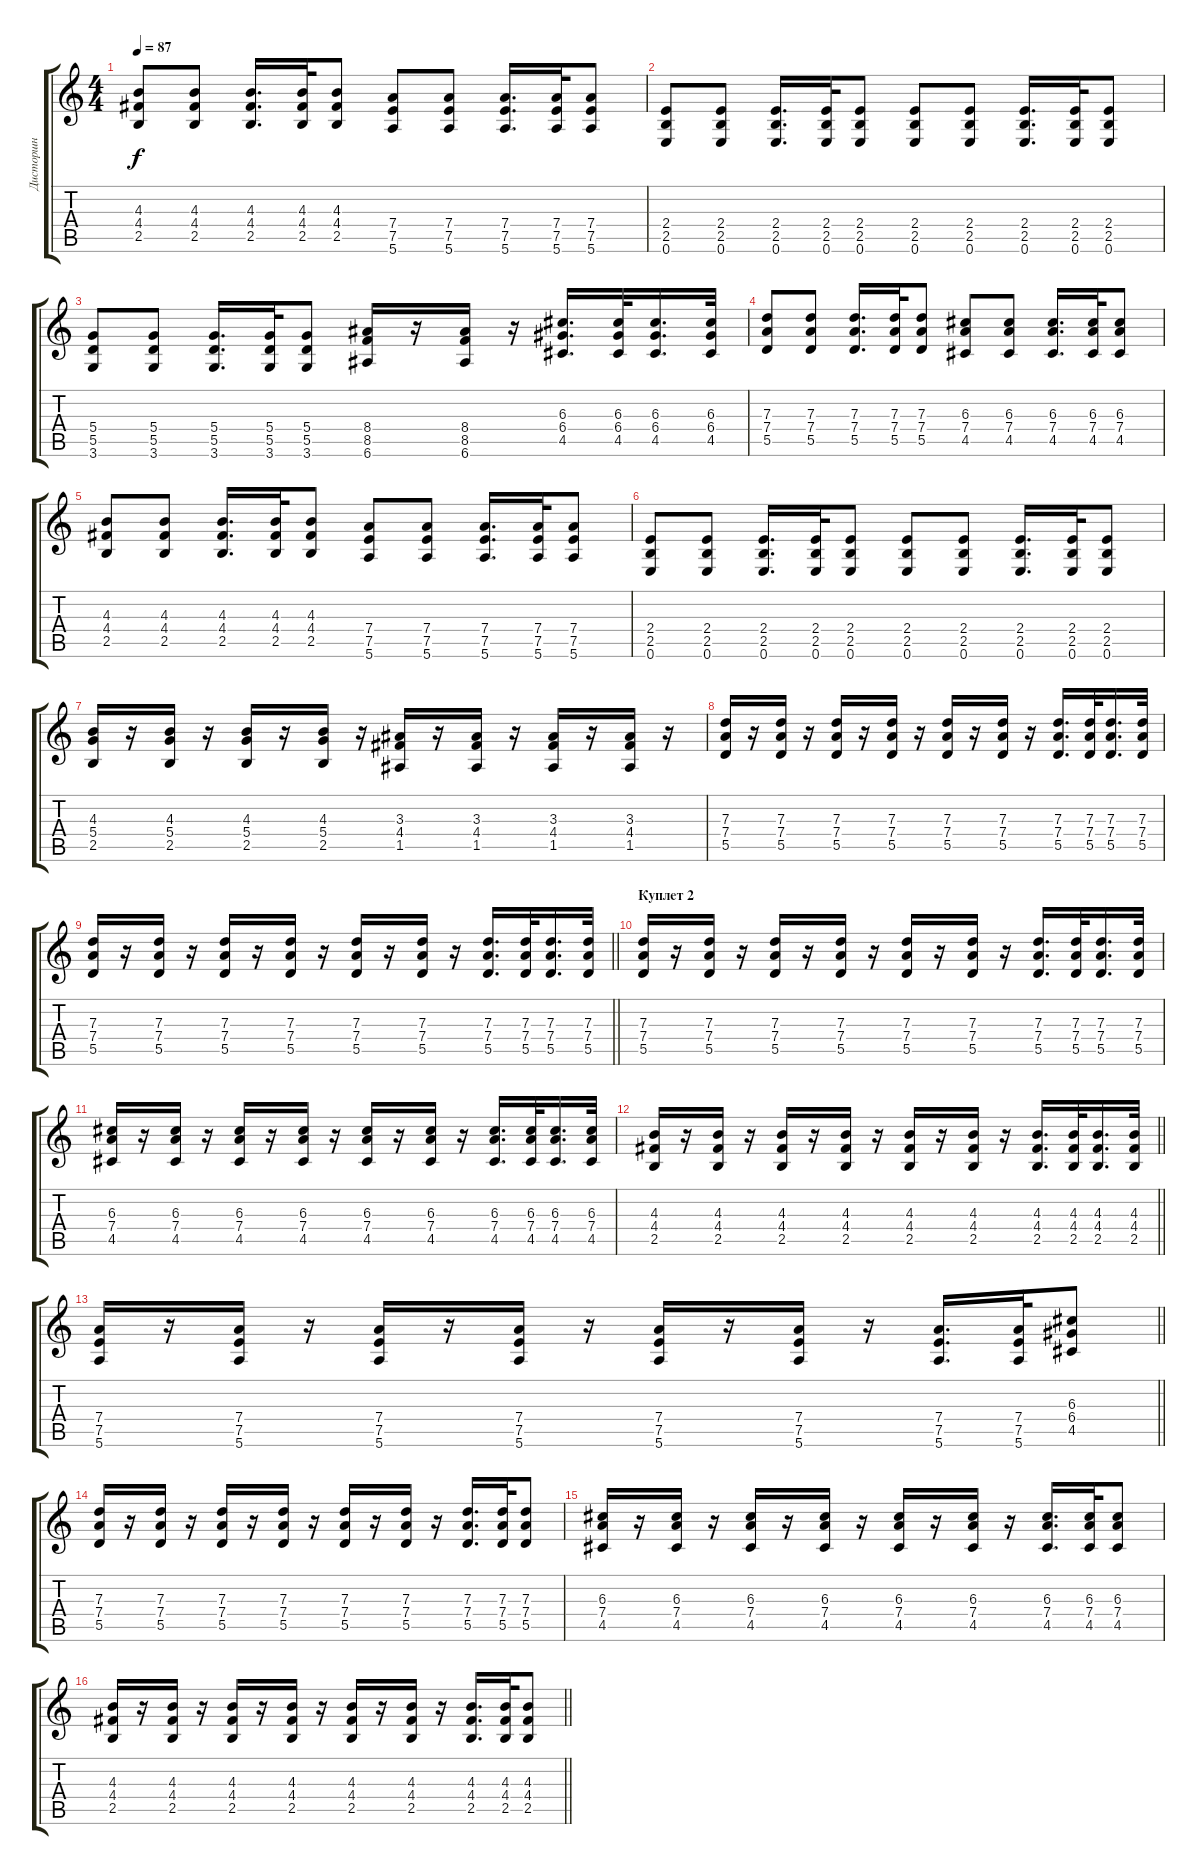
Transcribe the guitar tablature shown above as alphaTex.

\track ("Дисторшн" "Дисторшн") {instrument overdrivenguitar}
\staff {score tabs}
\tuning (E4 B3 G3 D3 A2 E2) {hide}
\ts (4 4)
\tempo 87
\clef g2
\ks c
(4.3 4.4 2.5).8{dy f} (4.3 4.4 2.5).8 (4.3 4.4 2.5).16{d} (4.3 4.4 2.5).32 (4.3 4.4 2.5).8 (7.4 7.5 5.6).8 (7.4 7.5 5.6).8 (7.4 7.5 5.6).16{d} (7.4 7.5 5.6).32 (7.4 7.5 5.6).8 |
(2.4 2.5 0.6).8 (2.4 2.5 0.6).8 (2.4 2.5 0.6).16{d} (2.4 2.5 0.6).32 (2.4 2.5 0.6).8 (2.4 2.5 0.6).8 (2.4 2.5 0.6).8 (2.4 2.5 0.6).16{d} (2.4 2.5 0.6).32 (2.4 2.5 0.6).8 |
(5.4 5.5 3.6).8 (5.4 5.5 3.6).8 (5.4 5.5 3.6).16{d} (5.4 5.5 3.6).32 (5.4 5.5 3.6).8 (8.4 8.5 6.6).16 r.16 (8.4 8.5 6.6).16 r.16 (6.3 6.4 4.5).16{d} (6.3 6.4 4.5).32 (6.3 6.4 4.5).16{d} (6.3 6.4 4.5).32 |
(7.3 7.4 5.5).8 (7.3 7.4 5.5).8 (7.3 7.4 5.5).16{d} (7.3 7.4 5.5).32 (7.3 7.4 5.5).8 (6.3 7.4 4.5).8 (6.3 7.4 4.5).8 (6.3 7.4 4.5).16{d} (6.3 7.4 4.5).32 (6.3 7.4 4.5).8 |
(4.3 4.4 2.5).8 (4.3 4.4 2.5).8 (4.3 4.4 2.5).16{d} (4.3 4.4 2.5).32 (4.3 4.4 2.5).8 (7.4 7.5 5.6).8 (7.4 7.5 5.6).8 (7.4 7.5 5.6).16{d} (7.4 7.5 5.6).32 (7.4 7.5 5.6).8 |
(2.4 2.5 0.6).8 (2.4 2.5 0.6).8 (2.4 2.5 0.6).16{d} (2.4 2.5 0.6).32 (2.4 2.5 0.6).8 (2.4 2.5 0.6).8 (2.4 2.5 0.6).8 (2.4 2.5 0.6).16{d} (2.4 2.5 0.6).32 (2.4 2.5 0.6).8 |
(4.3 5.4 2.5).16 r.16 (4.3 5.4 2.5).16 r.16 (4.3 5.4 2.5).16 r.16 (4.3 5.4 2.5).16 r.16 (3.3 4.4 1.5).16 r.16 (3.3 4.4 1.5).16 r.16 (3.3 4.4 1.5).16 r.16 (3.3 4.4 1.5).16 r.16 |
(7.3 7.4 5.5).16 r.16 (7.3 7.4 5.5).16 r.16 (7.3 7.4 5.5).16 r.16 (7.3 7.4 5.5).16 r.16 (7.3 7.4 5.5).16 r.16 (7.3 7.4 5.5).16 r.16 (7.3 7.4 5.5).16{d} (7.3 7.4 5.5).32 (7.3 7.4 5.5).16{d} (7.3 7.4 5.5).32 |
\barLineRight lightlight
(7.3 7.4 5.5).16 r.16 (7.3 7.4 5.5).16 r.16 (7.3 7.4 5.5).16 r.16 (7.3 7.4 5.5).16 r.16 (7.3 7.4 5.5).16 r.16 (7.3 7.4 5.5).16 r.16 (7.3 7.4 5.5).16{d} (7.3 7.4 5.5).32 (7.3 7.4 5.5).16{d} (7.3 7.4 5.5).32 |
\section ("" "Куплет 2")
(7.3 7.4 5.5).16 r.16 (7.3 7.4 5.5).16 r.16 (7.3 7.4 5.5).16 r.16 (7.3 7.4 5.5).16 r.16 (7.3 7.4 5.5).16 r.16 (7.3 7.4 5.5).16 r.16 (7.3 7.4 5.5).16{d} (7.3 7.4 5.5).32 (7.3 7.4 5.5).16{d} (7.3 7.4 5.5).32 |
(6.3 7.4 4.5).16 r.16 (6.3 7.4 4.5).16 r.16 (6.3 7.4 4.5).16 r.16 (6.3 7.4 4.5).16 r.16 (6.3 7.4 4.5).16 r.16 (6.3 7.4 4.5).16 r.16 (6.3 7.4 4.5).16{d} (6.3 7.4 4.5).32 (6.3 7.4 4.5).16{d} (6.3 7.4 4.5).32 |
\barLineRight lightlight
(4.3 4.4 2.5).16 r.16 (4.3 4.4 2.5).16 r.16 (4.3 4.4 2.5).16 r.16 (4.3 4.4 2.5).16 r.16 (4.3 4.4 2.5).16 r.16 (4.3 4.4 2.5).16 r.16 (4.3 4.4 2.5).16{d} (4.3 4.4 2.5).32 (4.3 4.4 2.5).16{d} (4.3 4.4 2.5).32 |
\barLineRight lightlight
(7.4 7.5 5.6).16 r.16 (7.4 7.5 5.6).16 r.16 (7.4 7.5 5.6).16 r.16 (7.4 7.5 5.6).16 r.16 (7.4 7.5 5.6).16 r.16 (7.4 7.5 5.6).16 r.16 (7.4 7.5 5.6).16{d} (7.4 7.5 5.6).32 (6.3 6.4 4.5).8 |
(7.3 7.4 5.5).16 r.16 (7.3 7.4 5.5).16 r.16 (7.3 7.4 5.5).16 r.16 (7.3 7.4 5.5).16 r.16 (7.3 7.4 5.5).16 r.16 (7.3 7.4 5.5).16 r.16 (7.3 7.4 5.5).16{d} (7.3 7.4 5.5).32 (7.3 7.4 5.5).8 |
(6.3 7.4 4.5).16 r.16 (6.3 7.4 4.5).16 r.16 (6.3 7.4 4.5).16 r.16 (6.3 7.4 4.5).16 r.16 (6.3 7.4 4.5).16 r.16 (6.3 7.4 4.5).16 r.16 (6.3 7.4 4.5).16{d} (6.3 7.4 4.5).32 (6.3 7.4 4.5).8 |
\barLineRight lightlight
(4.3 4.4 2.5).16 r.16 (4.3 4.4 2.5).16 r.16 (4.3 4.4 2.5).16 r.16 (4.3 4.4 2.5).16 r.16 (4.3 4.4 2.5).16 r.16 (4.3 4.4 2.5).16 r.16 (4.3 4.4 2.5).16{d} (4.3 4.4 2.5).32 (4.3 4.4 2.5).8
